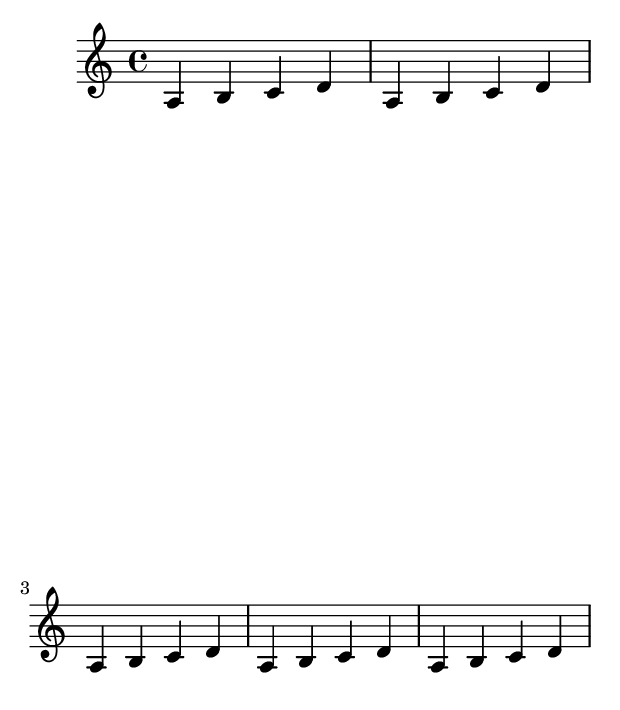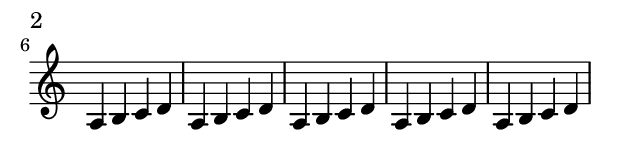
\version "2.12.0"

#(set-default-paper-size "a6")

\book {

\header{
    texidoc="The optimal page breaker will make trade-offs between
horizontal and vertical stretching so that the overall spacing
will be more acceptable.  The page-spacing-weight parameter
controls the relative importance of vertical/horizontal spacing.
Because ragged-last-bottom is on, there is no penalty for odd
vertical spacing on the final page.  As a result, only the first
page should be horizontally stretched.
"
}

\paper {
  #(define page-breaking ly:optimal-breaking)
  page-spacing-weight = #10
  ragged-last-bottom = ##t
}

\relative c' {
  \repeat unfold 5 {a b c d} \pageBreak
  \repeat unfold 5 {a b c d}
}

}
